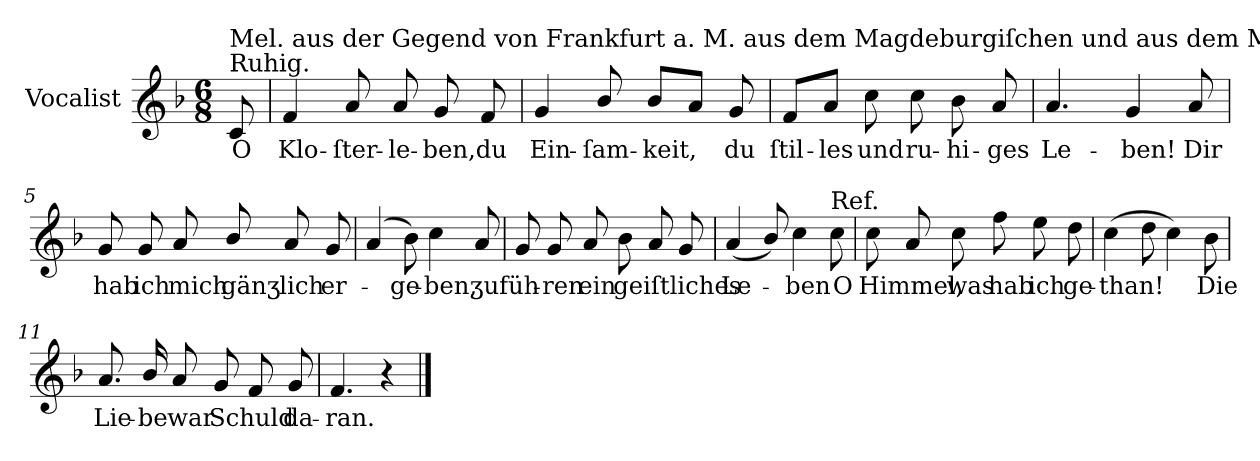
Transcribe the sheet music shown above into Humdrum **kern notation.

**kern	**text
*part1	*part1
*staff1	*staff1
*I"Vocalist	*
*k[b-]	*
*F:	*
*M6/8	*
=	=
!LO:TX:a:t=Ruhig.	!
!LO:TX:a:t=Mel. aus der Gegend von Frankfurt a. M. aus dem Magdeburgiſchen und aus dem Münſterlande.	!
8c	O
=1	=1
4f	Klo-
8a	-ſter-
8a	-le-
8g	-ben,
8f	du
=2	=2
4g	Ein-
8b-/	-ſam-
8b-L	-keit,
8aJ	.
8g	du
=3	=3
8fL	ſtil-
8aJ	-les
8cc	und
8cc	ru-
8b-	-hi-
8a	-ges
=4	=4
4.a	Le-
4g	-ben!
8a	Dir
=5	=5
8g	hab
8g	ich
8a	mich
8b-/	gänʒ-
8a	-lich
8g	er-
=6	=6
(4a	.
8b-)	-ge-
4cc	-ben,
8a	ʒu
=7	=7
8g	füh-
8g	-ren
8a	ein
8b-	geiſtliches
8a	.
8g	.
=8	=8
(4a	Le-
8b-/)	.
4cc	-ben
!LO:TX:a:t=Ref.	!
8cc	O
=9	=9
8cc	Himmel,
8a	.
8cc	was
8ff	hab
8ee	ich
8dd	ge-
=10	=10
(4cc	-than!
8dd	.
4cc)	.
8b-	Die
=11	=11
8.a	Lie-
16b-/	-be
8a	war
8g	Schuld
8f	.
8g	da-
=12	=12
4.f	-ran.
4r	.
==	==
*-	*-
